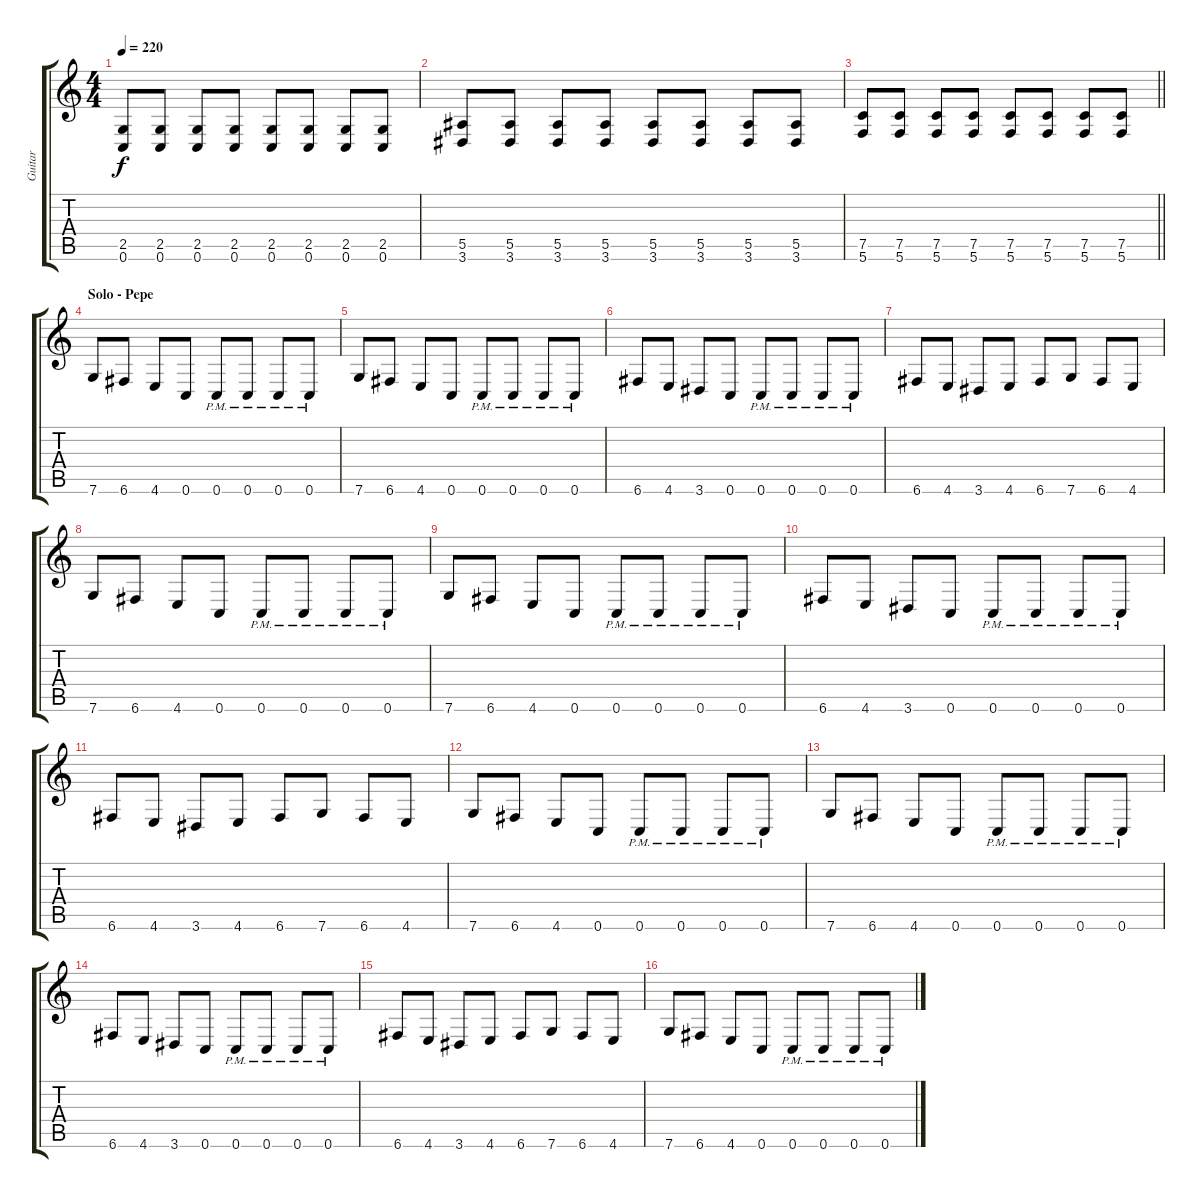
\track ("Guitar" "Guitar") {instrument distortionguitar}
\staff {score tabs}
\tuning (C4 G3 Eb3 Bb2 F2 C2) {hide}
\ts (4 4)
\tempo 220
\clef g2
\ks c
(2.5 0.6).8{dy f} (2.5 0.6).8 (2.5 0.6).8 (2.5 0.6).8 (2.5 0.6).8 (2.5 0.6).8 (2.5 0.6).8 (2.5 0.6).8 |
(5.5 3.6).8 (5.5 3.6).8 (5.5 3.6).8 (5.5 3.6).8 (5.5 3.6).8 (5.5 3.6).8 (5.5 3.6).8 (5.5 3.6).8 |
\barLineRight lightlight
(7.5 5.6).8 (7.5 5.6).8 (7.5 5.6).8 (7.5 5.6).8 (7.5 5.6).8 (7.5 5.6).8 (7.5 5.6).8 (7.5 5.6).8 |
\section ("" "Solo - Pepe")
7.6.8 6.6.8 4.6.8 0.6.8 0.6{pm}.8 0.6{pm}.8 0.6{pm}.8 0.6{pm}.8 |
7.6.8 6.6.8 4.6.8 0.6.8 0.6{pm}.8 0.6{pm}.8 0.6{pm}.8 0.6{pm}.8 |
6.6.8 4.6.8 3.6.8 0.6.8 0.6{pm}.8 0.6{pm}.8 0.6{pm}.8 0.6{pm}.8 |
6.6.8 4.6.8 3.6.8 4.6.8 6.6.8 7.6.8 6.6.8 4.6.8 |
7.6.8 6.6.8 4.6.8 0.6.8 0.6{pm}.8 0.6{pm}.8 0.6{pm}.8 0.6{pm}.8 |
7.6.8 6.6.8 4.6.8 0.6.8 0.6{pm}.8 0.6{pm}.8 0.6{pm}.8 0.6{pm}.8 |
6.6.8 4.6.8 3.6.8 0.6.8 0.6{pm}.8 0.6{pm}.8 0.6{pm}.8 0.6{pm}.8 |
6.6.8 4.6.8 3.6.8 4.6.8 6.6.8 7.6.8 6.6.8 4.6.8 |
7.6.8 6.6.8 4.6.8 0.6.8 0.6{pm}.8 0.6{pm}.8 0.6{pm}.8 0.6{pm}.8 |
7.6.8 6.6.8 4.6.8 0.6.8 0.6{pm}.8 0.6{pm}.8 0.6{pm}.8 0.6{pm}.8 |
6.6.8 4.6.8 3.6.8 0.6.8 0.6{pm}.8 0.6{pm}.8 0.6{pm}.8 0.6{pm}.8 |
6.6.8 4.6.8 3.6.8 4.6.8 6.6.8 7.6.8 6.6.8 4.6.8 |
7.6.8 6.6.8 4.6.8 0.6.8 0.6{pm}.8 0.6{pm}.8 0.6{pm}.8 0.6{pm}.8
